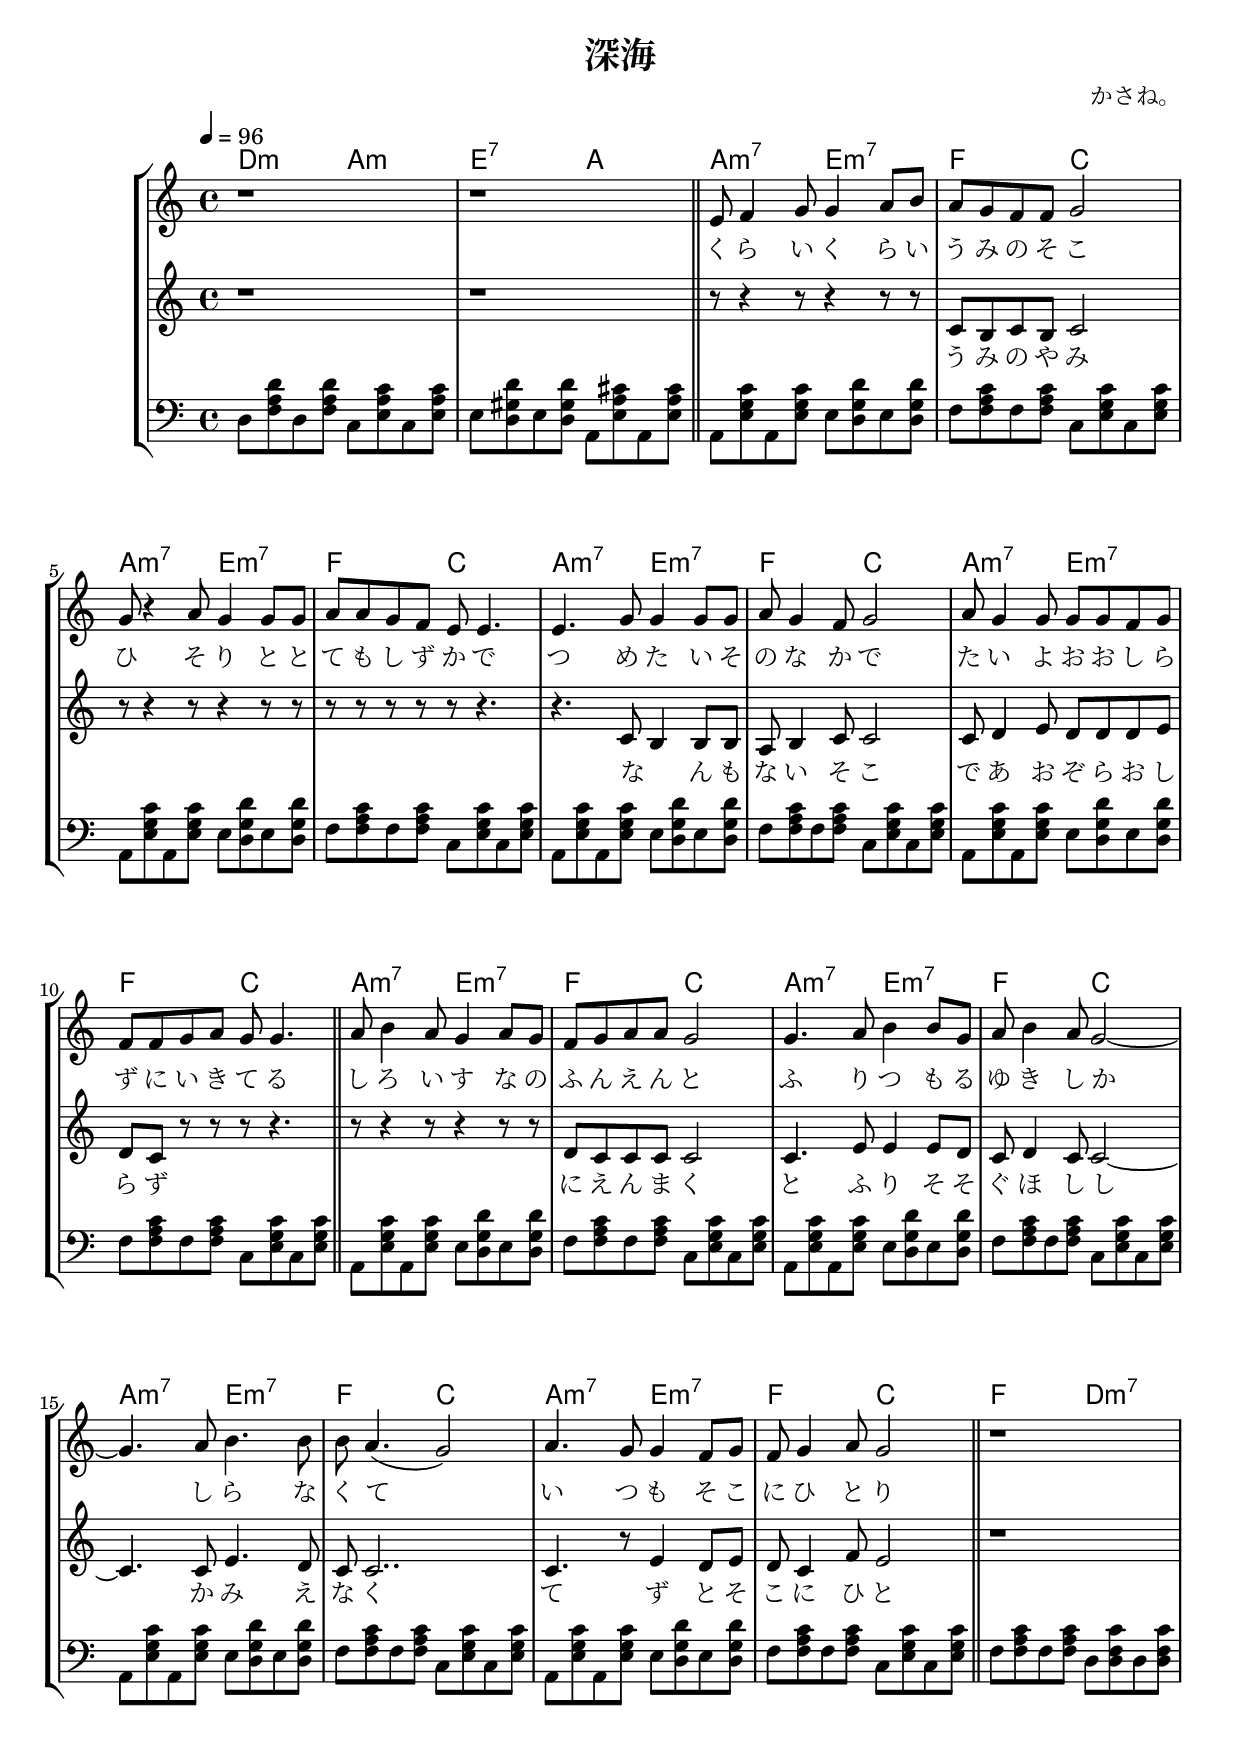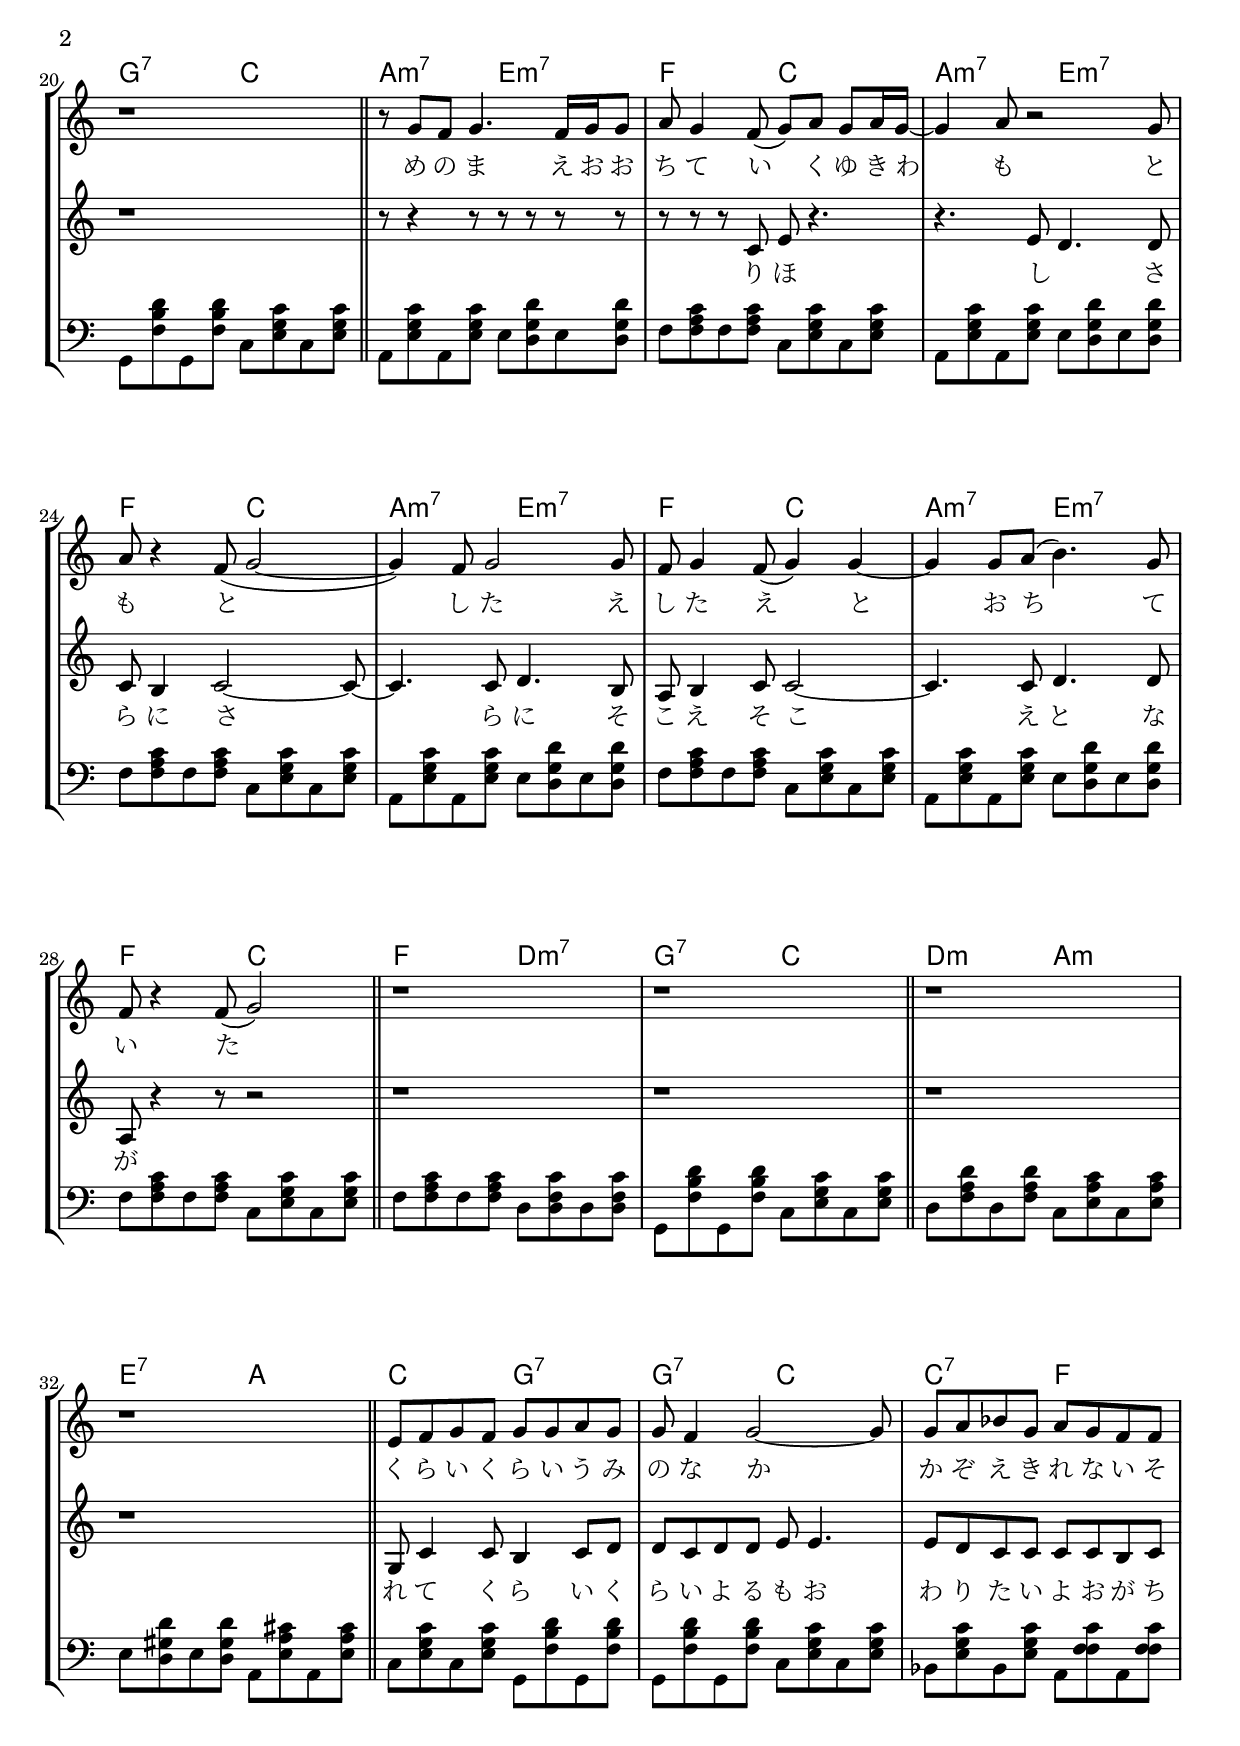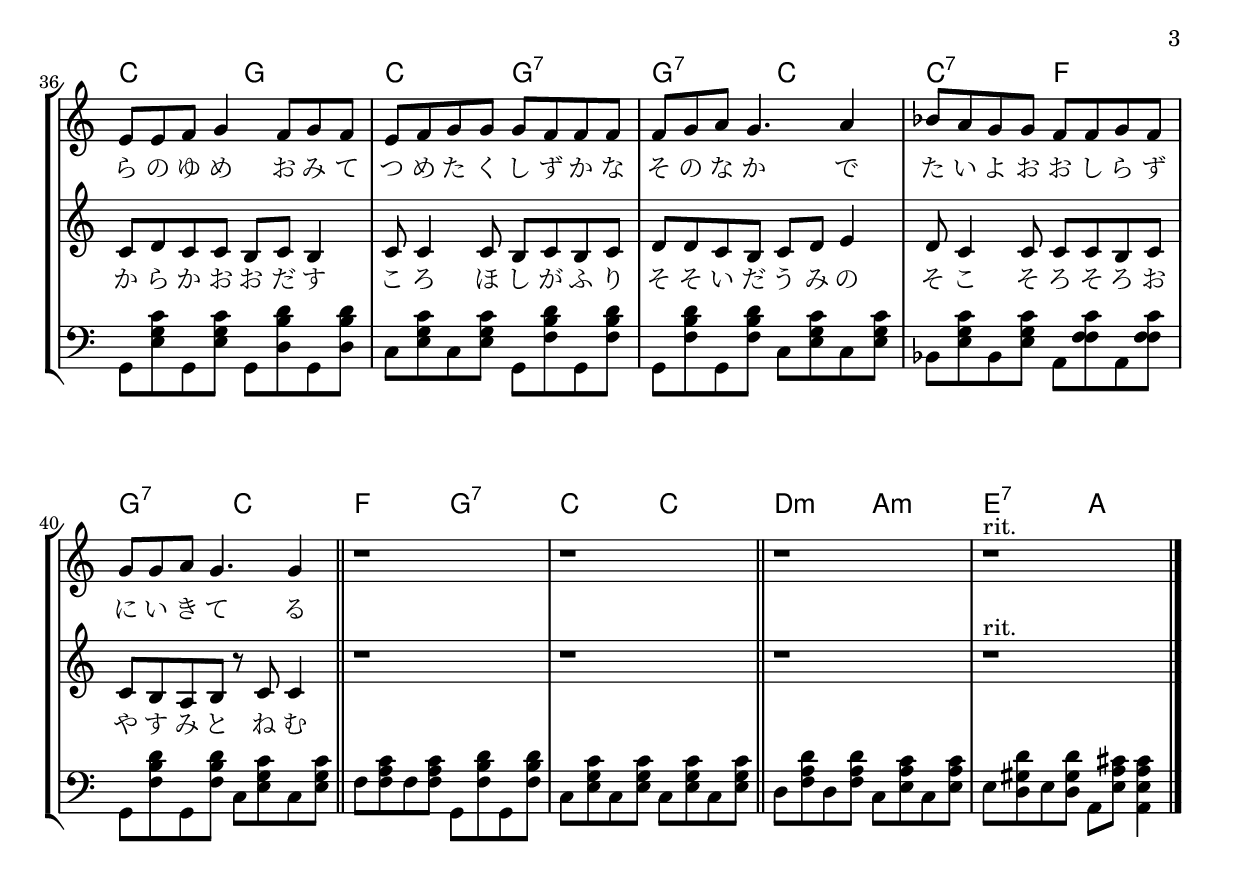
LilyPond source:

\version "2.12.1"

\header {
	title = \markup {深海}
	composer = \markup \center-column {かさね。}
}

harmony = \chordmode {
	d2:m a:m e:7 a 

	a:min7 e:min7 f c a:min7 e:min7 f c a:min7 e:min7 f c a:min7 e:min7 f c 

	a:min7 e:min7 f c a:min7 e:min7 f c a:min7 e:min7 f c a:min7 e:min7 f c 

	f d:min7 g:7 c 

	a:min7 e:min7 f c a:min7 e:min7 f c a:min7 e:min7 f c a:min7 e:min7 f c 

	f d:min7 g:7 c 

	d:m a:m e:7 a 

	c g:7 g:7 c c:7 f c g c g:7 g:7 c c:7 f g:7 c 

	f g:7 c c 

	d:m a:m e:7 a 
}

melody = {
	\key c \major
	\tempo 4 = 96
	r1 | r1   
	\set Staff.midiInstrument = #"mmi0.42"
	e'8  f'4  g'8  g'4  a'8  b'8 
	a'8  g'8  f'8  f'8  g'2 
	g'8  r4  a'8  g'4  g'8  g'8 
	a'8  a'8  g'8  f'8  e'8  e'4. 
	e'4.  g'8  g'4  g'8  g'8 
	a'8  g'4  f'8  g'2 
	a'8  g'4  g'8  g'8  g'8  f'8  g'8 
	f'8  f'8  g'8  a'8  g'8  g'4.
	\set Staff.midiInstrument = #"mmi0.42"
	a'8  b'4  a'8  g'4  a'8  g'8 
	f'8  g'8  a'8  a'8  g'2 
	g'4.  a'8  b'4  b'8  g'8 
	a'8  b'4  a'8  g'2~ 
	g'4.  a'8  b'4.  b'8 
	b'8  a'4.  (g'2) 
	a'4.  g'8  g'4  f'8  g'8 
	f'8  g'4  a'8  g'2
	r1 | r1   
	\set Staff.midiInstrument = #"mmi0.42"
	r8 g'8  f'8  g'4.  f'16  g'16  g'8 
	a'8  g'4  f'8  (g'8)  a'8  g'8  a'16  g'16~ 
	g'4  a'8  r2  g'8 
	a'8  r4  f'8  (g'2~ 
	g'4)  f'8  g'2  g'8 
	f'8  g'4  f'8  (g'4)  g'4~ 
	g'4  g'8  a'8  (b'4.)  g'8 
	f'8  r4  f'8  (g'2)
	r1 | r1   
	r1 | r1   
	\set Staff.midiInstrument = #"mmi0.42"
	e'8  f'8  g'8  f'8  g'8  g'8  a'8  g'8 
	g'8  f'4  g'2~g'8 
	g'8  a'8  bes'8  g'8  a'8  g'8  f'8  f'8 
	e'8  e'8  f'8  g'4  f'8  g'8  f'8 
	e'8  f'8  g'8  g'8  g'8  f'8  f'8  f'8 
	f'8  g'8  a'8  g'4.  a'4 
	bes'8  a'8  g'8  g'8  f'8  f'8  g'8  f'8 
	g'8  g'8  a'8  g'4.  g'4
	r1 | r1   
	r1 | r1^"rit." \bar "|."
}

words = \lyricmode {
	
	く  ら  い  く  ら  い  う  み  の  そ  こ  ひ  そ  り  と  と  て  も  し  ず  か  で  つ  め  た  い  そ  の  な  か  で  た  い  よ  お  お  し  ら  ず  に  い  き  て  る  
	し  ろ  い  す  な  の  ふ  ん  え  ん  と  ふ  り  つ  も  る  ゆ  き  し  か  し  ら  な  く  て  い  つ  も  そ  こ  に  ひ  と  り  
	
	め  の  ま  え  お  お  ち  て  い  く  ゆ  き  わ  も  と  も  と  し  た  え  し  た  え  と  お  ち  て  い  た  
	
	
	く  ら  い  く  ら  い  う  み  の  な  か  か  ぞ  え  き  れ  な  い  そ  ら  の  ゆ  め  お  み  て  つ  め  た  く  し  ず  か  な  そ  の  な  か  で  た  い  よ  お  お  し  ら  ず  に  い  き  て  る  
	
	
}

secondmelody = {
	\key c \major
	\tempo 4 = 96
	r1 | r1   
	\set Staff.midiInstrument = #"fss0.32"
	r8  r4  r8  r4  r8  r8 
	c'8  b8  c'8  b8  c'2 
	r8  r4  r8  r4  r8  r8 
	r8  r8  r8  r8  r8  r4.~ 
	r4.  c'8  b4  b8  b8 
	a8  b4  c'8  c'2 
	c'8  d'4  e'8  d'8  d'8  d'8  e'8 
	d'8  c'8  r8  r8  r8  r4.
	\set Staff.midiInstrument = #"fss0.32"
	r8  r4  r8  r4  r8  r8 
	d'8  c'8  c'8  c'8  c'2 
	c'4.  e'8  e'4  e'8  d'8 
	c'8  d'4  c'8  c'2~ 
	c'4.  c'8  e'4.  d'8 
	c'8  c'2.. 
	c'4.  r8  e'4  d'8  e'8 
	d'8  c'4  f'8  e'2
	r1 | r1   
	\set Staff.midiInstrument = #"fss0.32"
	r8  r4  r8  r8  r8  r8  r8 
	r8  r8  r8  c'8  e'8  r4.~ 
	r4.  e'8  d'4.  d'8 
	c'8  b4  c'2~c'8~ 
	c'4.  c'8  d'4.  b8 
	a8  b4  c'8  c'2~ 
	c'4.  c'8  d'4.  d'8 
	a8  r4  r8  r2
	r1 | r1   
	r1 | r1   
	\set Staff.midiInstrument = #"fss0.32"
	g8  c'4  c'8  b4  c'8  d'8 
	d'8  c'8  d'8  d'8  e'8  e'4. 
	e'8  d'8  c'8  c'8  c'8  c'8  b8  c'8 
	c'8  d'8  c'8  c'8  b8  c'8  b4 
	c'8  c'4  c'8  b8  c'8  b8  c'8 
	d'8  d'8  c'8  b8  c'8  d'8  e'4 
	d'8  c'4  c'8  c'8  c'8  b8  c'8 
	c'8  b8  a8  b8  r8  c'8  c'4
	r1 | r1   
	r1 | r1^"rit." \bar "|."
}

secondwords = \lyricmode {
	
	う  み  の  や  み  な  ん  も  な  い  そ  こ  で  あ  お  ぞ  ら  お  し  ら  ず  に  
	え  ん  ま  く  と  ふ  り  そ  そ  ぐ  ほ  し  し  か  み  え  な  く  て  ず  と  そ  こ  に  ひ  と  り  
	
	ほ  し  さ  ら  に  さ  ら  に  そ  こ  え  そ  こ  え  と  な  が  れ  て  
	
	
	く  ら  い  く  ら  い  よ  る  も  お  わ  り  た  い  よ  お  が  ち  か  ら  か  お  お  だ  す  こ  ろ  ほ  し  が  ふ  り  そ  そ  い  だ  う  み  の  そ  こ  そ  ろ  そ  ろ  お  や  す  み  と  ね  む  て  る  
	
	
}

tempochange = {
	\tempo 4 = 96
	r1 | r1 \bar "||"
	\tempo 4 = 96
	r1 | r1 | r1 | r1 | r1 | r1 | r1 | r1 \bar "||"
	\tempo 4 = 96
	r1 | r1 | r1 | r1 | r1 | r1 | r1 | r1 \bar "||"
	\tempo 4 = 96
	r1 | r1 \bar "||"
	\tempo 4 = 96
	r1 | r1 | r1 | r1 | r1 | r1 | r1 | r1 \bar "||"
	\tempo 4 = 96
	r1 | r1 \bar "||"
	\tempo 4 = 96
	r1 | r1 \bar "||"
	\tempo 4 = 96
	r1 | r1 | r1 | r1 | r1 | r1 | r1 | r1 \bar "||"
	\tempo 4 = 96
	r1 | r1 \bar "||"
	\tempo 4 = 96
	r1 | \tempo 4 = 72 r2 \tempo 4 = 64 r2 \bar "|."
}

mainacc = {
	\clef bass
	\set Staff.midiInstrument = #"Acoustic Guitar (steel)"
	\key c \major
	\tempo 4 = 96
	d8 <f a d'> d <f a d'>
	c8 <e a c'> c <e a c'>
	e8 <d gis d'> e <d gis d'>
	a,8 <e a cis'> a, <e a cis'>
	\bar "||"

	\set Staff.midiInstrument = #"Acoustic Guitar (steel)"
	a,8 <e g c'> a, <e g c'>
	e8 <d g d'> e <d g d'>
	f8 <f a c'> f <f a c'>
	c8 <e g c'> c <e g c'>
	a,8 <e g c'> a, <e g c'>
	e8 <d g d'> e <d g d'>
	f8 <f a c'> f <f a c'>
	c8 <e g c'> c <e g c'>
	a,8 <e g c'> a, <e g c'>
	e8 <d g d'> e <d g d'>
	f8 <f a c'> f <f a c'>
	c8 <e g c'> c <e g c'>
	a,8 <e g c'> a, <e g c'>
	e8 <d g d'> e <d g d'>
	f8 <f a c'> f <f a c'>
	c8 <e g c'> c <e g c'>
	\bar "||"

	\set Staff.midiInstrument = #"Acoustic Guitar (steel)"
	a,8 <e g c'> a, <e g c'>
	e8 <d g d'> e <d g d'>
	f8 <f a c'> f <f a c'>
	c8 <e g c'> c <e g c'>
	a,8 <e g c'> a, <e g c'>
	e8 <d g d'> e <d g d'>
	f8 <f a c'> f <f a c'>
	c8 <e g c'> c <e g c'>
	a,8 <e g c'> a, <e g c'>
	e8 <d g d'> e <d g d'>
	f8 <f a c'> f <f a c'>
	c8 <e g c'> c <e g c'>
	a,8 <e g c'> a, <e g c'>
	e8 <d g d'> e <d g d'>
	f8 <f a c'> f <f a c'>
	c8 <e g c'> c <e g c'>
	\bar "||"

	\set Staff.midiInstrument = #"Acoustic Guitar (steel)"
	f8 <f a c'> f <f a c'>
	d8 <d f c'> d <d f c'>
	g,8 <f b d'> g, <f b d'>
	c8 <e g c'> c <e g c'>
	\bar "||"

	\set Staff.midiInstrument = #"Acoustic Guitar (steel)"
	a,8 <e g c'> a, <e g c'>
	e8 <d g d'> e <d g d'>
	f8 <f a c'> f <f a c'>
	c8 <e g c'> c <e g c'>
	a,8 <e g c'> a, <e g c'>
	e8 <d g d'> e <d g d'>
	f8 <f a c'> f <f a c'>
	c8 <e g c'> c <e g c'>
	a,8 <e g c'> a, <e g c'>
	e8 <d g d'> e <d g d'>
	f8 <f a c'> f <f a c'>
	c8 <e g c'> c <e g c'>
	a,8 <e g c'> a, <e g c'>
	e8 <d g d'> e <d g d'>
	f8 <f a c'> f <f a c'>
	c8 <e g c'> c <e g c'>
	\bar "||"

	\set Staff.midiInstrument = #"Harmonica"
	f8 <f a c'> f <f a c'>
	d8 <d f c'> d <d f c'>
	g,8 <f b d'> g, <f b d'>
	c8 <e g c'> c <e g c'>
	\bar "||"

	\set Staff.midiInstrument = #"Acoustic Guitar (steel)"
	d8 <f a d'> d <f a d'>
	c8 <e a c'> c <e a c'>
	e8 <d gis d'> e <d gis d'>
	a,8 <e a cis'> a, <e a cis'>
	\bar "||"

	\set Staff.midiInstrument = #"Acoustic Guitar (steel)"
	c8 <e g c'> c <e g c'>
	g,8 <f b d'> g, <f b d'>
	g,8 <f b d'> g, <f b d'>
	c8 <e g c'> c <e g c'>
	bes,8 <e g c'> bes, <e g c'>
	a,8 <f f c'> a, <f f c'>
	g,8 <e g c'> g, <e g c'>
	g,8 <d b d'> g, <d b d'>
	c8 <e g c'> c <e g c'>
	g,8 <f b d'> g, <f b d'>
	g,8 <f b d'> g, <f b d'>
	c8 <e g c'> c <e g c'>
	bes,8 <e g c'> bes, <e g c'>
	a,8 <f f c'> a, <f f c'>
	g,8 <f b d'> g, <f b d'>
	c8 <e g c'> c <e g c'>
	\bar "||"

	\set Staff.midiInstrument = #"Acoustic Guitar (steel)"
	f8 <f a c'> f <f a c'>
	g,8 <f b d'> g, <f b d'>
	c8 <e g c'> c <e g c'>
	c8 <e g c'> c <e g c'>
	\bar "||"

	\set Staff.midiInstrument = #"Acoustic Guitar (steel)"
	d8 <f a d'> d <f a d'>
	c8 <e a c'> c <e a c'>
	e8 <d gis d'> e <d gis d'>
	a,8 <e a cis'>8 <a, e a cis'>4
	\bar "|."
}

subacc = {
	\clef bass
	\set Staff.midiInstrument = #"Sitar"
	\key c \major
	\tempo 4 = 96
	r8 d8 <f a d'>4
	c64~ <c~ e~> <c~ e~ a~> <c e a c'>~ <c e a c'>4..
	r8 e8 <d gis d'>4
	a,64~ <a,~ e~> <a,~ e~ a~> <a, e a cis'>~ <a, e a cis'>4..
	\bar "||"

	\set Staff.midiInstrument = #"Sitar"
	r8 a,8 <e g c'>4
	e64~ <e~ d~> <e~ d~ g~> <e d g d'>~ <e d g d'>4..
	r8 f8 <f a c'>4
	c64~ <c~ e~> <c~ e~ g~> <c e g c'>~ <c e g c'>4..
	r8 a,8 <e g c'>4
	e64~ <e~ d~> <e~ d~ g~> <e d g d'>~ <e d g d'>4..
	r8 f8 <f a c'>4
	c64~ <c~ e~> <c~ e~ g~> <c e g c'>~ <c e g c'>4..
	r8 a,8 <e g c'>4
	e64~ <e~ d~> <e~ d~ g~> <e d g d'>~ <e d g d'>4..
	r8 f8 <f a c'>4
	c64~ <c~ e~> <c~ e~ g~> <c e g c'>~ <c e g c'>4..
	r8 a,8 <e g c'>4
	e64~ <e~ d~> <e~ d~ g~> <e d g d'>~ <e d g d'>4..
	r8 f8 <f a c'>4
	c64~ <c~ e~> <c~ e~ g~> <c e g c'>~ <c e g c'>4..
	\bar "||"

	\set Staff.midiInstrument = #"Sitar"
	r8 a,8 <e g c'>4
	e64~ <e~ d~> <e~ d~ g~> <e d g d'>~ <e d g d'>4..
	r8 f8 <f a c'>4
	c64~ <c~ e~> <c~ e~ g~> <c e g c'>~ <c e g c'>4..
	r8 a,8 <e g c'>4
	e64~ <e~ d~> <e~ d~ g~> <e d g d'>~ <e d g d'>4..
	r8 f8 <f a c'>4
	c64~ <c~ e~> <c~ e~ g~> <c e g c'>~ <c e g c'>4..
	r8 a,8 <e g c'>4
	e64~ <e~ d~> <e~ d~ g~> <e d g d'>~ <e d g d'>4..
	r8 f8 <f a c'>4
	c64~ <c~ e~> <c~ e~ g~> <c e g c'>~ <c e g c'>4..
	r8 a,8 <e g c'>4
	e64~ <e~ d~> <e~ d~ g~> <e d g d'>~ <e d g d'>4..
	r8 f8 <f a c'>4
	c64~ <c~ e~> <c~ e~ g~> <c e g c'>~ <c e g c'>4..
	\bar "||"

	\set Staff.midiInstrument = #"Sitar"
	r8 f8 <f a c'>4
	d64~ <d~ d~> <d~ d~ f~> <d d f c'>~ <d d f c'>4..
	r8 g,8 <f b d'>4
	c64~ <c~ e~> <c~ e~ g~> <c e g c'>~ <c e g c'>4..
	\bar "||"

	\set Staff.midiInstrument = #"Sitar"
	r8 a,8 <e g c'>4
	e64~ <e~ d~> <e~ d~ g~> <e d g d'>~ <e d g d'>4..
	r8 f8 <f a c'>4
	c64~ <c~ e~> <c~ e~ g~> <c e g c'>~ <c e g c'>4..
	r8 a,8 <e g c'>4
	e64~ <e~ d~> <e~ d~ g~> <e d g d'>~ <e d g d'>4..
	r8 f8 <f a c'>4
	c64~ <c~ e~> <c~ e~ g~> <c e g c'>~ <c e g c'>4..
	r8 a,8 <e g c'>4
	e64~ <e~ d~> <e~ d~ g~> <e d g d'>~ <e d g d'>4..
	r8 f8 <f a c'>4
	c64~ <c~ e~> <c~ e~ g~> <c e g c'>~ <c e g c'>4..
	r8 a,8 <e g c'>4
	e64~ <e~ d~> <e~ d~ g~> <e d g d'>~ <e d g d'>4..
	r8 f8 <f a c'>4
	c64~ <c~ e~> <c~ e~ g~> <c e g c'>~ <c e g c'>4..
	\bar "||"

	\set Staff.midiInstrument = #"Acoustic Guitar (steel)"
	r8 f8 <f a c'>4
	d64~ <d~ d~> <d~ d~ f~> <d d f c'>~ <d d f c'>4..
	r8 g,8 <f b d'>4
	c64~ <c~ e~> <c~ e~ g~> <c e g c'>~ <c e g c'>4..
	\bar "||"

	\set Staff.midiInstrument = #"Sitar"
	r8 d8 <f a d'>4
	c64~ <c~ e~> <c~ e~ a~> <c e a c'>~ <c e a c'>4..
	r8 e8 <d gis d'>4
	a,64~ <a,~ e~> <a,~ e~ a~> <a, e a cis'>~ <a, e a cis'>4..
	\bar "||"

	\set Staff.midiInstrument = #"Sitar"
	r8 c8 <e g c'>4
	g,64~ <g,~ f~> <g,~ f~ b~> <g, f b d'>~ <g, f b d'>4..
	r8 g,8 <f b d'>4
	c64~ <c~ e~> <c~ e~ g~> <c e g c'>~ <c e g c'>4..
	r8 bes,8 <e g c'>4
	a,64~ <a,~ f~> <a,~ f~ f~> <a, f f c'>~ <a, f f c'>4..
	r8 g,8 <e g c'>4
	g,64~ <g,~ d~> <g,~ d~ b~> <g, d b d'>~ <g, d b d'>4..
	r8 c8 <e g c'>4
	g,64~ <g,~ f~> <g,~ f~ b~> <g, f b d'>~ <g, f b d'>4..
	r8 g,8 <f b d'>4
	c64~ <c~ e~> <c~ e~ g~> <c e g c'>~ <c e g c'>4..
	r8 bes,8 <e g c'>4
	a,64~ <a,~ f~> <a,~ f~ f~> <a, f f c'>~ <a, f f c'>4..
	r8 g,8 <f b d'>4
	c64~ <c~ e~> <c~ e~ g~> <c e g c'>~ <c e g c'>4..
	\bar "||"

	\set Staff.midiInstrument = #"Sitar"
	r8 f8 <f a c'>4
	g,64~ <g,~ f~> <g,~ f~ b~> <g, f b d'>~ <g, f b d'>4..
	r8 c8 <e g c'>4
	c64~ <c~ e~> <c~ e~ g~> <c e g c'>~ <c e g c'>4..
	\bar "||"

	\set Staff.midiInstrument = #"Sitar"
	r8 d8 <f a d'>4
	c64~ <c~ e~> <c~ e~ a~> <c e a c'>~ <c e a c'>4..
	r8 e8 <d gis d'>4
	a,64~ <a,~ e~> <a,~ e~ a~> <a, e a cis'>~ <a, e a cis'>4..
	\bar "|."
}

percA = {
	\drummode {
	r1 |r1 \bar "||"
	r1 |r1 |r1 |r1 |r1 |r1 |r1 |r1 \bar "||"
	r1 |r1 |r1 |r1 |r1 |r1 |r1 |r1 \bar "||"
	r1 |r1 \bar "||"
	r1 |r1 |r1 |r1 |r1 |r1 |r1 |r1 \bar "||"
	r1 |r1 \bar "||"
	r1 |r1 \bar "||"
	r1 |r1 |r1 |r1 |r1 |r1 |r1 |r1 \bar "||"
	r1 |r1 \bar "||"
	r1 |r1 \bar "|."
	}
}

percB = {
	\drummode {
	r1 |r1 \bar "||"
	r1 |r1 |r1 |r1 |r1 |r1 |r1 |r1 \bar "||"
	r1 |r1 |r1 |r1 |r1 |r1 |r1 |r1 \bar "||"
	r1 |r1 \bar "||"
	r1 |r1 |r1 |r1 |r1 |r1 |r1 |r1 \bar "||"
	r1 |r1 \bar "||"
	r1 |r1 \bar "||"
	r1 |r1 |r1 |r1 |r1 |r1 |r1 |r1 \bar "||"
	r1 |r1 \bar "||"
	r1 |r1 \bar "|."
	}
}

percC = {
	\drummode {
	r1 |r1 \bar "||"
	r1 |r1 |r1 |r1 |r1 |r1 |r1 |r1 \bar "||"
	r1 |r1 |r1 |r1 |r1 |r1 |r1 |r1 \bar "||"
	r1 |r1 \bar "||"
	r1 |r1 |r1 |r1 |r1 |r1 |r1 |r1 \bar "||"
	r1 |r1 \bar "||"
	r1 |r1 \bar "||"
	r1 |r1 |r1 |r1 |r1 |r1 |r1 |r1 \bar "||"
	r1 |r1 \bar "||"
	r1 |r1 \bar "|."
	}
}

percD = {
	\drummode {
	r1 |r1 \bar "||"
	r1 |r1 |r1 |r1 |r1 |r1 |r1 |r1 \bar "||"
	r1 |r1 |r1 |r1 |r1 |r1 |r1 |r1 \bar "||"
	r1 |r1 \bar "||"
	r1 |r1 |r1 |r1 |r1 |r1 |r1 |r1 \bar "||"
	r1 |r1 \bar "||"
	r1 |r1 \bar "||"
	r1 |r1 |r1 |r1 |r1 |r1 |r1 |r1 \bar "||"
	r1 |r1 \bar "||"
	r1 |r1 \bar "|."
	}
}

percE = {
	\drummode {
	r1 |r1 \bar "||"
	r1 |r1 |r1 |r1 |r1 |r1 |r1 |r1 \bar "||"
	r1 |r1 |r1 |r1 |r1 |r1 |r1 |r1 \bar "||"
	r1 |r1 \bar "||"
	r1 |r1 |r1 |r1 |r1 |r1 |r1 |r1 \bar "||"
	r1 |r1 \bar "||"
	r1 |r1 \bar "||"
	r1 |r1 |r1 |r1 |r1 |r1 |r1 |r1 \bar "||"
	r1 |r1 \bar "||"
	r1 |r1 \bar "|."
	}
}

\score {
	<<
		\new StaffGroup <<
			\new ChordNames {\harmony}
			\new Voice = "melody" {\melody}
			\new Lyrics \lyricsto "melody" \words
			\new Voice = "secondmelody" {\secondmelody}
			\new Lyrics \lyricsto "secondmelody" \secondwords
			\new Staff = "mainacc" {\mainacc}
		>>
	>>
	\layout { }
}
